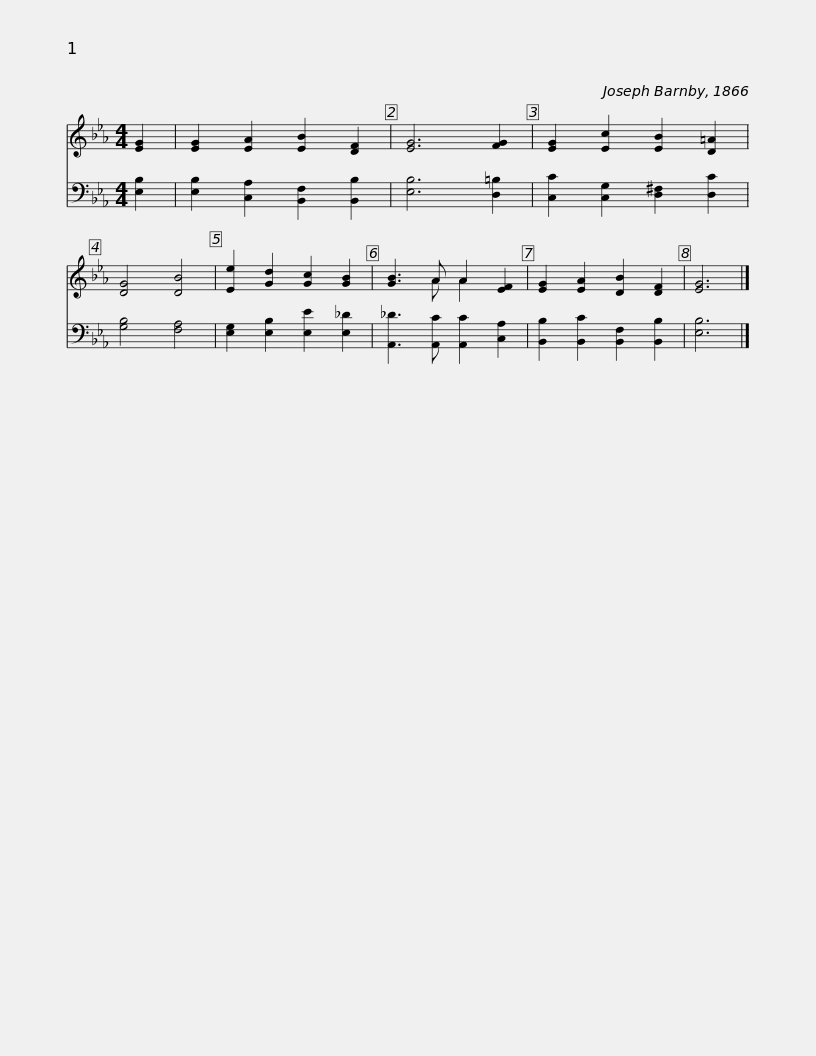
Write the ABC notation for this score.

X:1
%%score ( 1 2 ) 3
L:1/8
M:4/4
I:linebreak $
K:Eb
V:1 treble
V:2 treble
V:3 bass
V:1
 [EG]2 | [EG]2 [EA]2 [EB]2 [DF]2 | [EG]6 [FG]2 | [EG]2 [Ec]2 [EB]2 [D=A]2 | [DG]4 [DB]4 | %5
 [Ee]2 [Gd]2 [Gc]2 [GB]2 | [GB]3 A A2 [EF]2 |$ [EG]2 [EA]2 [DB]2 [DF]2 | [EG]6 |] %9
V:2
 x2 | x8 | x8 | x8 | x8 | %5
 x8 | x3 A A2 x2 |$ x8 | x6 |] %9
V:3
 [E,B,]2 | [E,B,]2 [C,A,]2 [B,,F,]2 [B,,B,]2 | [E,B,]6 [D,=B,]2 | [C,C]2 [C,G,]2 [D,^F,]2 [D,C]2 | [G,B,]4 [F,A,]4 | %5
 [E,G,]2 [E,B,]2 [E,E]2 [E,_D]2 | [A,,_D]3 [A,,C] [A,,C]2 [C,A,]2 |$ [B,,B,]2 [B,,C]2 [B,,F,]2 [B,,B,]2 | [E,B,]6 |] %9
